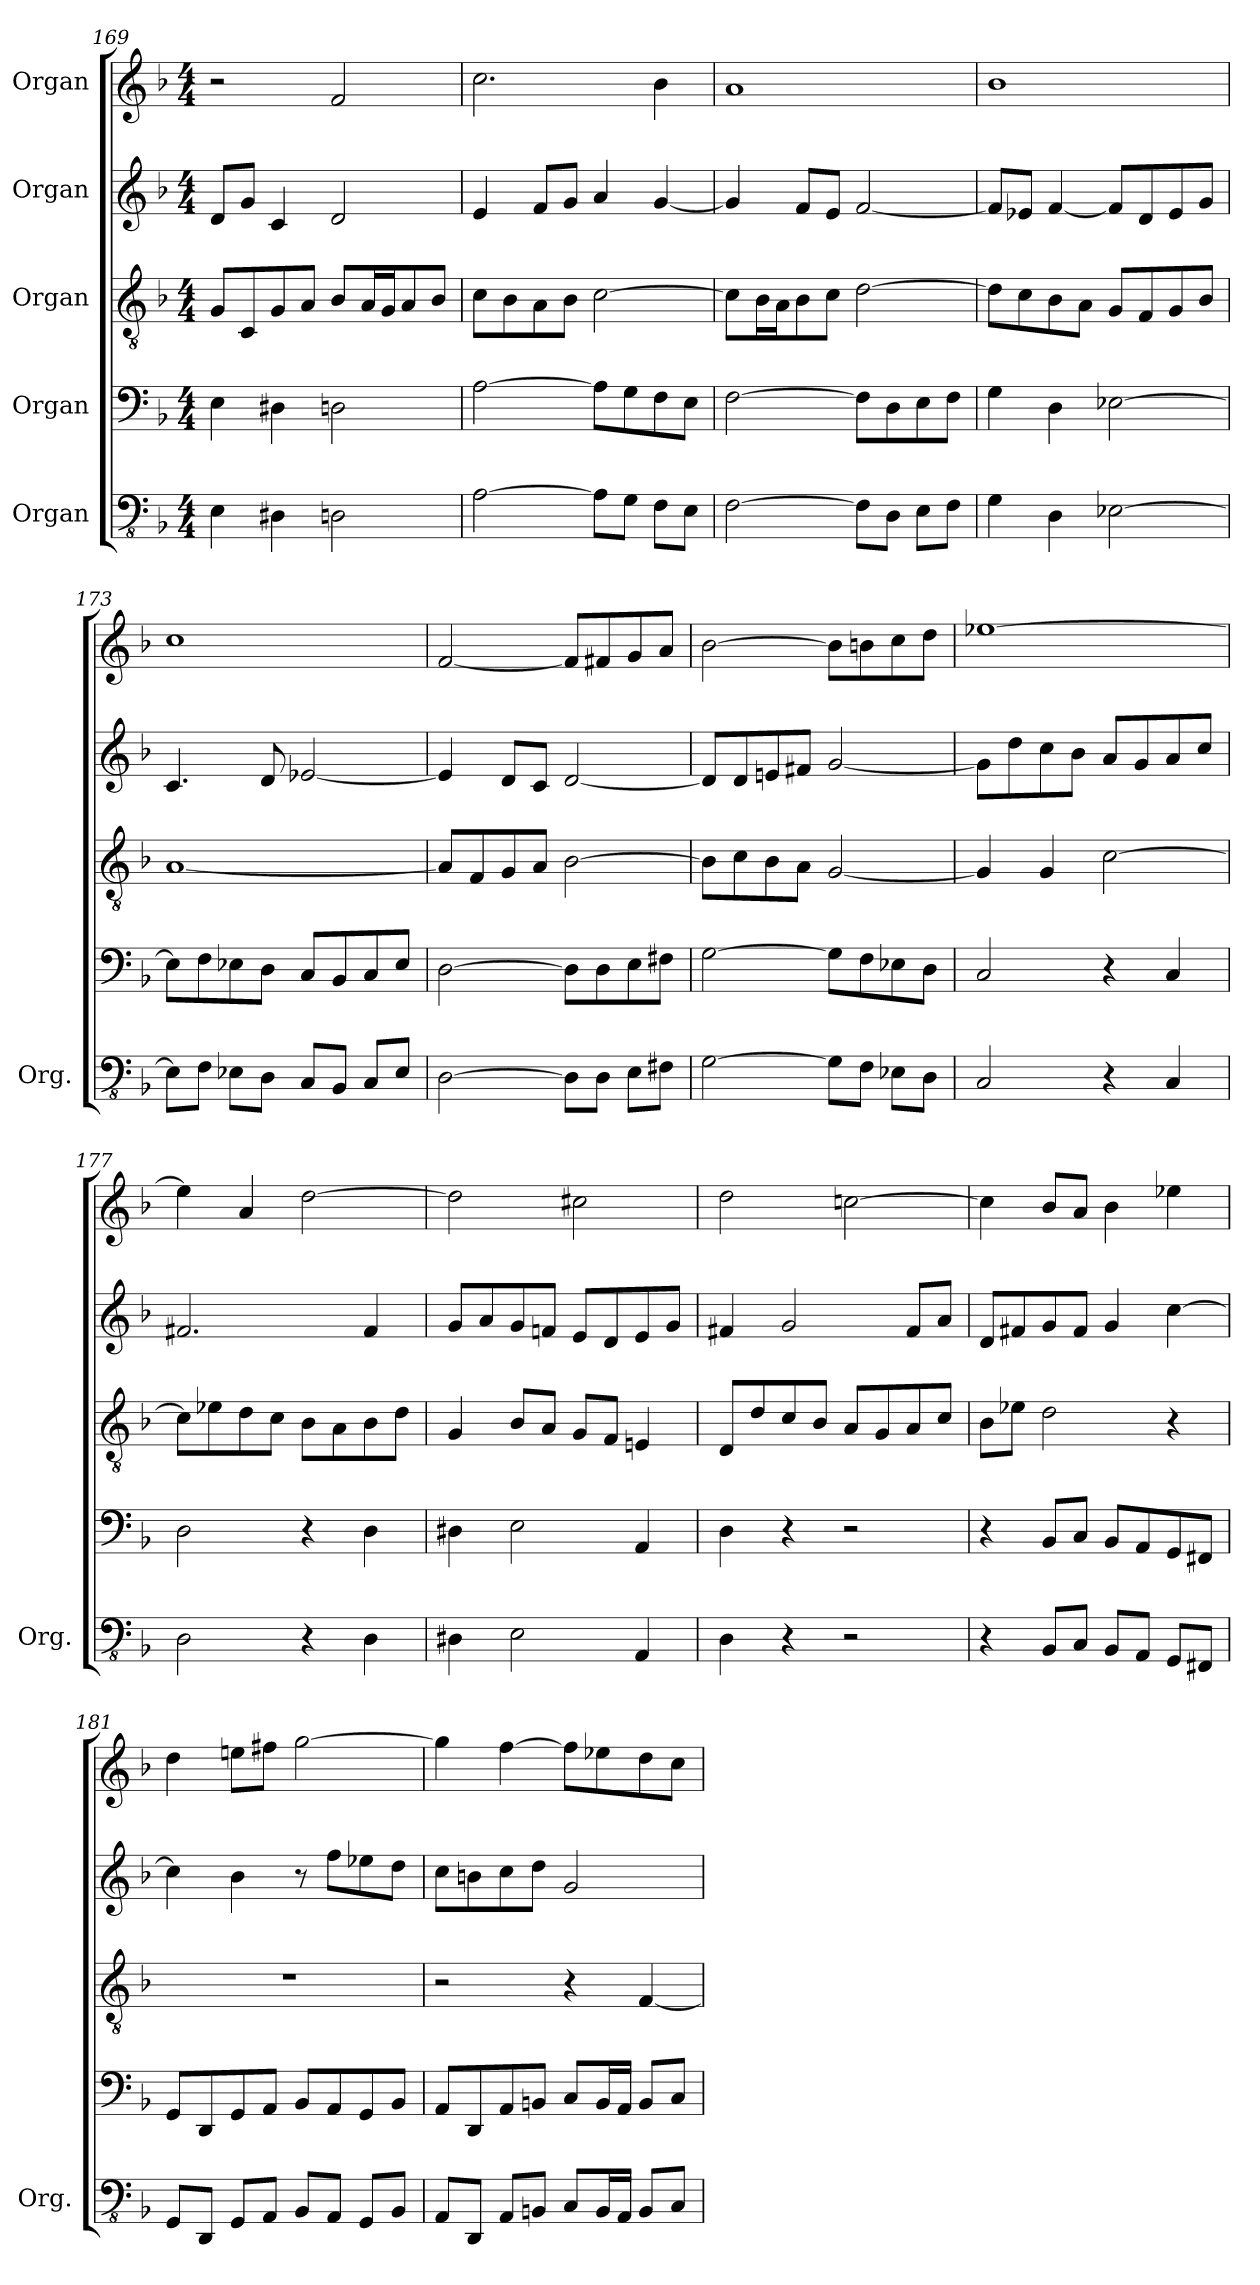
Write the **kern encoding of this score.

**kern	**kern	**kern	**kern	**kern
*part5	*part4	*part3	*part2	*part1
*staff5	*staff4	*staff3	*staff2	*staff1
*I"Organ	*I"Organ	*I"Organ	*I"Organ	*I"Organ
*I'Org.	*	*	*	*
*clefFv4	*clefF4	*clefGv2	*clefG2	*clefG2
*k[b-]	*k[b-]	*k[b-]	*k[b-]	*k[b-]
*M4/4	*M4/4	*M4/4	*M4/4	*M4/4
=169	=169	=169	=169	=169
4EE\	4E\	8G/L	8d/L	2r
.	.	8C/	8g/J	.
4DD#X\	4D#X\	8G/	4c/	.
.	.	8A/J	.	.
2DDn\	2Dn\	8B-/L	2d/	2f/
.	.	16A/L	.	.
.	.	16G/J	.	.
.	.	8A/	.	.
.	.	8B-/J	.	.
=170	=170	=170	=170	=170
[2AA\	[2A\	8c\L	4e/	2.cc\
.	.	8B-\	.	.
.	.	8A\	8f/L	.
.	.	8B-\J	8g/J	.
8AA\L]	8A\L]	[2c\	4a/	.
8GG\J	8G\	.	.	.
8FF\L	8F\	.	[4g/	4b-\
8EE\J	8E\J	.	.	.
=171	=171	=171	=171	=171
[2FF\	[2F\	8c\L]	4g/]	1a
.	.	16B-\L	.	.
.	.	16A\J	.	.
.	.	8B-\	8f/L	.
.	.	8c\J	8e/J	.
8FF\L]	8F\L]	[2d\	[2f/	.
8DD\J	8D\	.	.	.
8EE\L	8E\	.	.	.
8FF\J	8F\J	.	.	.
!!LO:LB:g=z
=172	=172	=172	=172	=172
4GG\	4G\	8d\L]	8f/L]	1b-
.	.	8c\	8e-X/J	.
4DD\	4D\	8B-\	[4f/	.
.	.	8A\J	.	.
[2EE-X\	[2E-X\	8G/L	8f/L]	.
.	.	8F/	8d/	.
.	.	8G/	8e-/	.
.	.	8B-/J	8g/J	.
=173	=173	=173	=173	=173
8EE-\L]	8E-\L]	[1A	4.c/	1cc
8FF\J	8F\	.	.	.
8EE-X\L	8E-X\	.	.	.
8DD\J	8D\J	.	8d/	.
8CC/L	8C/L	.	[2e-X/	.
8BBB-/J	8BB-/	.	.	.
8CC/L	8C/	.	.	.
8EE-/J	8E-/J	.	.	.
=174	=174	=174	=174	=174
[2DD\	[2D\	8A/L]	4e-/]	[2f/
.	.	8F/	.	.
.	.	8G/	8d/L	.
.	.	8A/J	8c/J	.
8DD\L]	8D\L]	[2B-\	[2d/	8f/L]
8DD\J	8D\	.	.	8f#X/
8EE\L	8E\	.	.	8g/
8FF#X\J	8F#X\J	.	.	8a/J
=175	=175	=175	=175	=175
[2GG\	[2G\	8B-\L]	8d/L]	[2b-\
.	.	8c\	8d/	.
.	.	8B-\	8en/	.
.	.	8A\J	8f#X/J	.
8GG\L]	8G\L]	[2G/	[2g/	8b-\L]
8FF\J	8F\	.	.	8bn\
8EE-X\L	8E-X\	.	.	8cc\
8DD\J	8D\J	.	.	8dd\J
!!LO:PB:g=z
=176	=176	=176	=176	=176
2CC/	2C/	4G/]	8g\L]	[1ee-X
.	.	.	8dd\	.
.	.	4G/	8cc\	.
.	.	.	8b-\J	.
4r	4r	[2c\	8a/L	.
.	.	.	8g/	.
4CC/	4C/	.	8a/	.
.	.	.	8cc/J	.
=177	=177	=177	=177	=177
2DD\	2D\	8c\L]	2.f#X/	4ee-\]
.	.	8e-X\	.	.
.	.	8d\	.	4a/
.	.	8c\J	.	.
4r	4r	8B-\L	.	[2dd\
.	.	8A\	.	.
4DD\	4D\	8B-\	4f#/	.
.	.	8d\J	.	.
=178	=178	=178	=178	=178
4DD#X\	4D#X\	4G/	8g/L	2dd\]
.	.	.	8a/	.
2EE\	2E\	8B-/L	8g/	.
.	.	8A/J	8fn/J	.
.	.	8G/L	8e/L	2cc#X\
.	.	8F/J	8d/	.
4AAA/	4AA/	4En/	8e/	.
.	.	.	8g/J	.
=179	=179	=179	=179	=179
4DD\	4D\	8D/L	4f#X/	2dd\
.	.	8d/	.	.
4r	4r	8c/	2g/	.
.	.	8B-/J	.	.
2r	2r	8A/L	.	[2ccn\
.	.	8G/	.	.
.	.	8A/	8f#/L	.
.	.	8c/J	8a/J	.
!!LO:LB:g=z
=180	=180	=180	=180	=180
4r	4r	8B-\L	8d/L	4cc\]
.	.	8e-X\J	8f#X/	.
8BBB-/L	8BB-/L	2d\	8g/	8b-/L
8CC/J	8C/J	.	8f#/J	8a/J
8BBB-/L	8BB-/L	.	4g/	4b-\
8AAA/J	8AA/	.	.	.
8GGG/L	8GG/	4r	[4cc\	4ee-X\
8FFF#X/J	8FF#X/J	.	.	.
=181	=181	=181	=181	=181
8GGG/L	8GG/L	1r	4cc\]	4dd\
8DDD/J	8DD/	.	.	.
8GGG/L	8GG/	.	4b-\	8een\L
8AAA/J	8AA/J	.	.	8ff#X\J
8BBB-/L	8BB-/L	.	8r	[2gg\
8AAA/J	8AA/	.	8ff\L	.
8GGG/L	8GG/	.	8ee-X\	.
8BBB-/J	8BB-/J	.	8dd\J	.
=182	=182	=182	=182	=182
8AAA/L	8AA/L	2r	8cc\L	4gg\]
8DDD/J	8DD/	.	8bn\	.
8AAA/L	8AA/	.	8cc\	[4ff\
8BBBn/J	8BBn/J	.	8dd\J	.
8CC/L	8C/L	4r	2g/	8ff\L]
16BBB/L	16BB/L	.	.	8ee-X\
16AAA/JJ	16AA/JJ	.	.	.
8BBB/L	8BB/L	[4F/	.	8dd\
8CC/J	8C/J	.	.	8cc\J
=	=	=	=	=
*-	*-	*-	*-	*-
